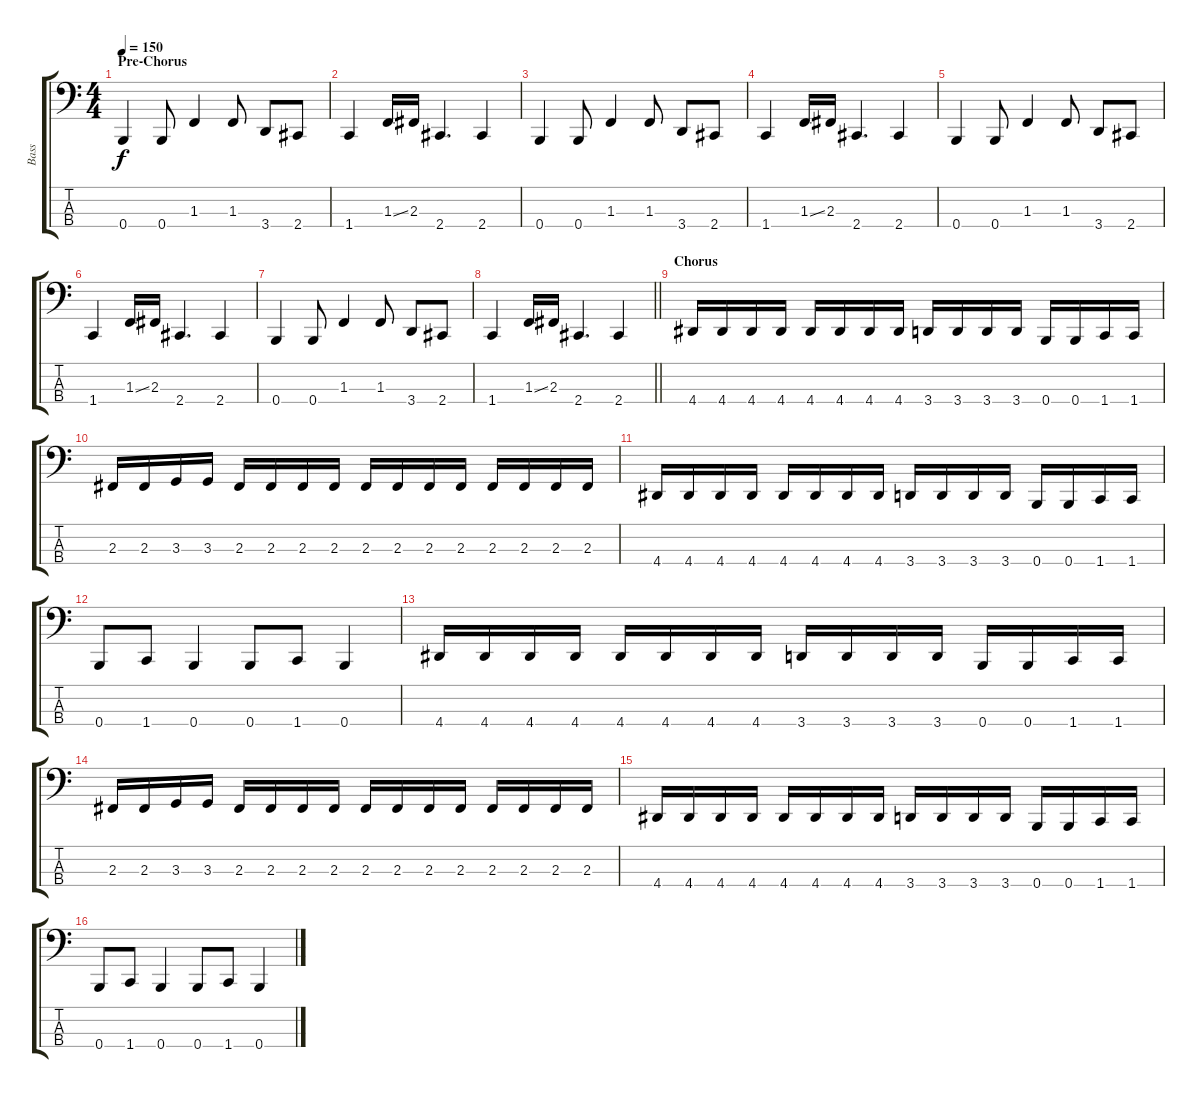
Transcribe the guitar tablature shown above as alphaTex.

\track ("Bass" "Bass") {instrument electricbassfinger}
\staff {score tabs}
\tuning (D2 A1 E1 B0) {hide}
\ts (4 4)
\section ("" "Pre-Chorus")
\tempo 150
\clef f4
\ks c
0.4.4{dy f} 0.4.8 1.3.4 1.3.8 3.4.8 2.4.8 |
1.4.4 1.3{ss}.16 2.3.16 2.4.4{d} 2.4.4 |
0.4.4 0.4.8 1.3.4 1.3.8 3.4.8 2.4.8 |
1.4.4 1.3{ss}.16 2.3.16 2.4.4{d} 2.4.4 |
0.4.4 0.4.8 1.3.4 1.3.8 3.4.8 2.4.8 |
1.4.4 1.3{ss}.16 2.3.16 2.4.4{d} 2.4.4 |
0.4.4 0.4.8 1.3.4 1.3.8 3.4.8 2.4.8 |
\barLineRight lightlight
1.4.4 1.3{ss}.16 2.3.16 2.4.4{d} 2.4.4 |
\section ("" "Chorus")
4.4.16 4.4.16 4.4.16 4.4.16 4.4.16 4.4.16 4.4.16 4.4.16 3.4.16 3.4.16 3.4.16 3.4.16 0.4.16 0.4.16 1.4.16 1.4.16 |
2.3.16 2.3.16 3.3.16 3.3.16 2.3.16 2.3.16 2.3.16 2.3.16 2.3.16 2.3.16 2.3.16 2.3.16 2.3.16 2.3.16 2.3.16 2.3.16 |
4.4.16 4.4.16 4.4.16 4.4.16 4.4.16 4.4.16 4.4.16 4.4.16 3.4.16 3.4.16 3.4.16 3.4.16 0.4.16 0.4.16 1.4.16 1.4.16 |
0.4.8 1.4.8 0.4.4 0.4.8 1.4.8 0.4.4 |
4.4.16 4.4.16 4.4.16 4.4.16 4.4.16 4.4.16 4.4.16 4.4.16 3.4.16 3.4.16 3.4.16 3.4.16 0.4.16 0.4.16 1.4.16 1.4.16 |
2.3.16 2.3.16 3.3.16 3.3.16 2.3.16 2.3.16 2.3.16 2.3.16 2.3.16 2.3.16 2.3.16 2.3.16 2.3.16 2.3.16 2.3.16 2.3.16 |
4.4.16 4.4.16 4.4.16 4.4.16 4.4.16 4.4.16 4.4.16 4.4.16 3.4.16 3.4.16 3.4.16 3.4.16 0.4.16 0.4.16 1.4.16 1.4.16 |
0.4.8 1.4.8 0.4.4 0.4.8 1.4.8 0.4.4
